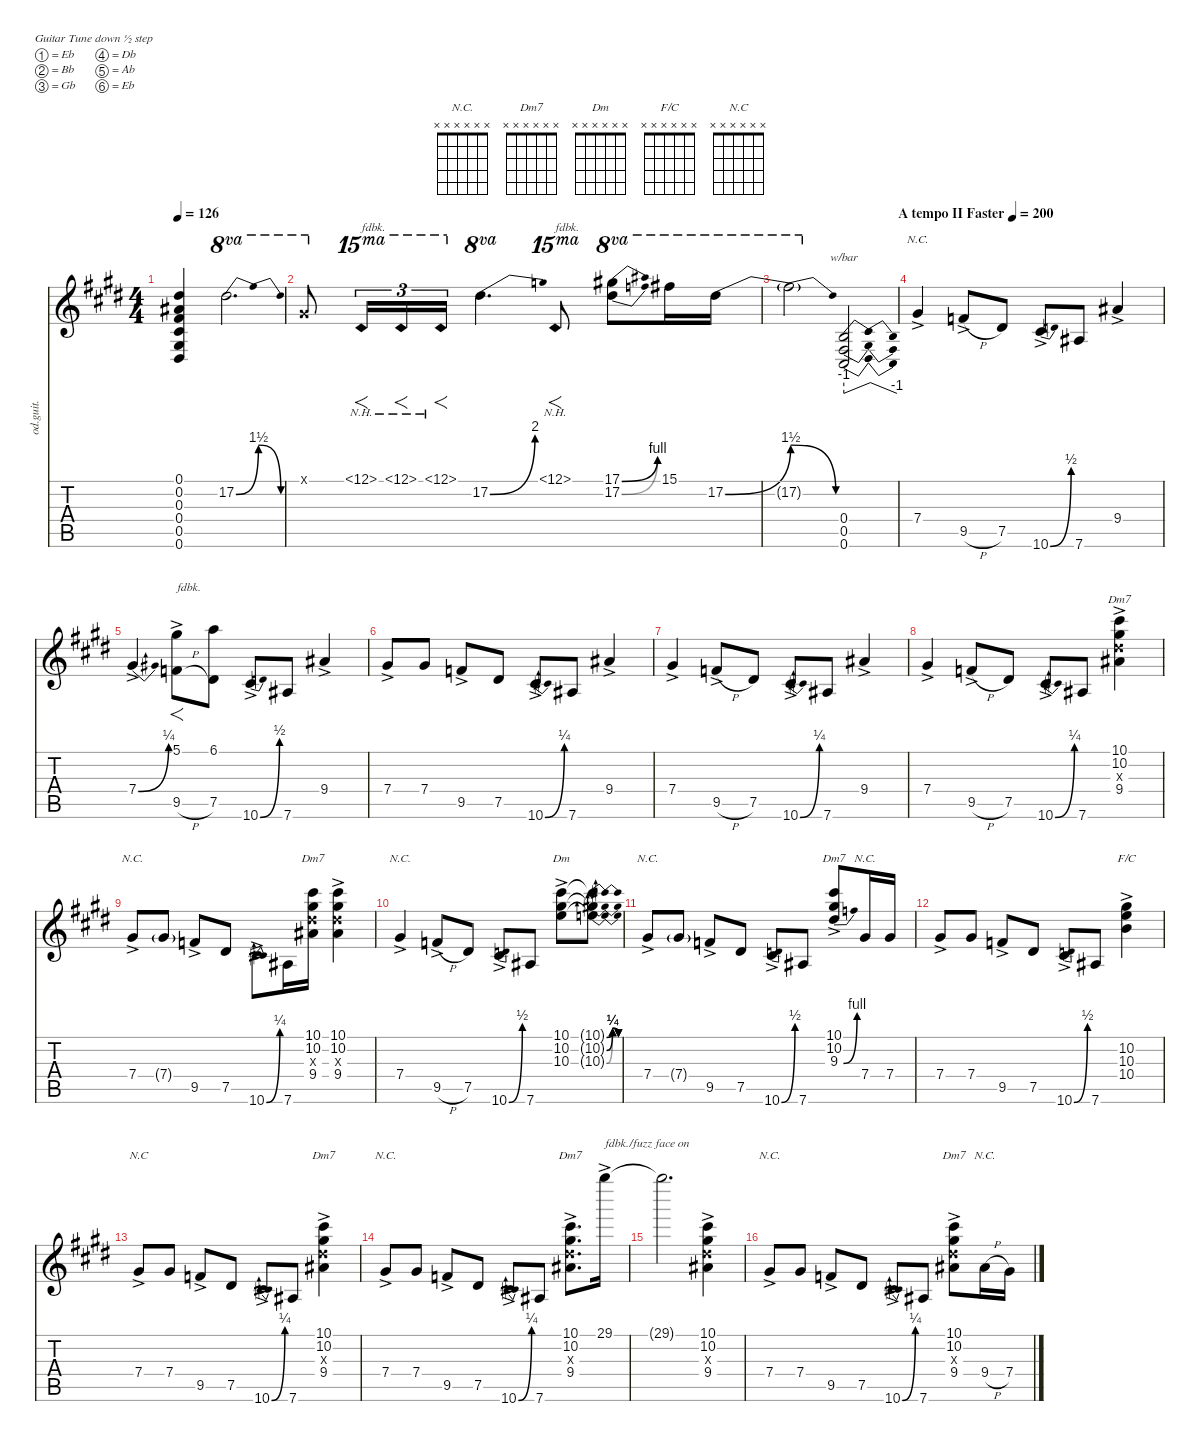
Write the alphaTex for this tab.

\defaultSystemsLayout 4
\hideDynamics
\bracketExtendMode nobrackets
\otherSystemsTrackNameOrientation horizontal
\track ("Jimi Guitar" "od.guit.") {instrument overdrivenguitar}
\staff {score tabs}
\tuning (Eb4 Bb3 Gb3 Db3 Ab2 Eb2)
\chord ("N.C." x x x x x x)
\chord ("Dm7" x x x x x x)
\chord ("Dm" x x x x x x)
\chord ("F/C" x x x x x x)
\chord ("N.C" x x x x x x)
\ts (4 4)
\tempo 126
\clef g2
\ks e
(0.1{acc #} 0.2{acc #} 0.3{acc #} 0.4{acc #} 0.5{acc #} 0.6{acc #}).4{dy ff beam Up} 17.2{be (bendrelease 0 0 7.0000002 6 48.999998399999996 6 60 0) acc #}.2{d ot 8va beam Down} |
5.1{x acc #}.8{ot 8va beam Up} 29.1{nh acc #}.16{f tu (3 2) ot 15ma txt "fdbk." beam Up} 29.1{nh acc #}.16{f tu (3 2) ot 15ma beam Up} 29.1{nh acc #}.16{f tu (3 2) ot 15ma beam Up} 17.2{be (bend 0 0 60 8) acc #}.4{d ot 8va beam Down} 29.1{nh acc #}.8{f ot 15ma txt "fdbk." beam Up} (17.1{be (bend 0 0 7.999999799999999 4) acc #} 17.2{be (bend 0 0 7.0000002 4) acc #}).8{ot 8va beam Down} 15.1{acc #}.16{ot 8va beam Down} 17.2{be (bend 0 0 60 6) acc #}.16{ot 8va beam Down} |
\tempo (200 "A tempo II Faster" 1)
17.2{be (release 0 6 60 0) t}.2{ot 8va dy f beam Down} (0.4{acc #} 0.5{acc #} 0.6{acc #}).2{tbe (dip default 0 -4 30 0 60 -4) dy ff beam Up} |
7.4{ac acc #}.4{ch "N.C." beam Up} 9.5{h ac acc forcenatural}.8{beam Up} 7.5{acc #}.8{beam Up} 10.6{be (bend 0 0 60 2) ac acc #}.8{beam Up} 7.6{acc #}.8{beam Up} 9.4{ac acc #}.4{beam Up} |
7.4{be (bend 0 0 60 1) ac acc #}.4{beam Up} (5.1{acc #} 9.5{h ac acc forcenatural}).8{f txt "fdbk." beam Down} (6.1{acc forcenatural} 7.5{acc #}).8{beam Down} 10.6{be (bend 0 0 60 2) ac acc #}.8{beam Up} 7.6{acc #}.8{beam Up} 9.4{ac acc #}.4{beam Up} |
7.4{ac acc #}.8{beam Up} 7.4{acc #}.8{beam Up} 9.5{ac acc forcenatural}.8{beam Up} 7.5{acc #}.8{beam Up} 10.6{be (bend 0 0 60 1) ac acc #}.8{beam Up} 7.6{acc #}.8{beam Up} 9.4{ac acc #}.4{beam Up} |
7.4{ac acc #}.4{beam Up} 9.5{h ac acc forcenatural}.8{beam Up} 7.5{acc #}.8{beam Up} 10.6{be (bend 0 0 60 1) ac acc #}.8{beam Up} 7.6{acc #}.8{beam Up} 9.4{ac acc #}.4{beam Up} |
7.4{ac acc #}.4{beam Up} 9.5{h ac acc forcenatural}.8{beam Up} 7.5{acc #}.8{beam Up} 10.6{be (bend 0 0 60 1) ac acc #}.8{beam Up} 7.6{acc #}.8{beam Up} (10.1{ac acc #} 10.2{ac acc #} 9.3{ac x acc #} 9.4{ac acc #}).4{ch "Dm7" beam Down} |
7.4{ac acc #}.8{ch "N.C." beam Up} 7.4{g acc #}.8{dy f beam Up} 9.5{ac acc forcenatural}.8{dy ff beam Up} 7.5{acc #}.8{beam Up} 10.6{be (bend 0 0 60 1) ac acc #}.8{beam Down} 7.6{acc #}.16{beam Down} (10.1{acc #} 10.2{acc #} 9.3{x acc #} 9.4{acc #}).16{ch "Dm7" beam Down} (10.1{ac acc #} 10.2{ac acc #} 9.3{ac x acc #} 9.4{ac acc #}).4{beam Down} |
7.4{ac acc #}.4{ch "N.C." beam Up} 9.5{h ac acc forcenatural}.8{beam Up} 7.5{acc #}.8{beam Up} 10.6{be (bend 0 0 60 2) ac acc #}.8{beam Up} 7.6{acc #}.8{beam Up} (10.1{ac acc #} 10.2{ac acc #} 10.3{ac acc forcenatural}).8{ch "Dm" beam Down} (10.1{be (bendrelease 0 0 30 1 30 1 60 0) t acc #} 10.2{be (bendrelease 0 0 30 1 30 1 60 0) t acc #} 10.3{be (bendrelease 0 0 30 1 30 1 60 0) t acc forcenatural}).8{dy f beam Down} |
7.4{ac acc #}.8{ch "N.C." dy ff beam Up} 7.4{g acc #}.8{dy f beam Up} 9.5{ac acc forcenatural}.8{dy ff beam Up} 7.5{acc #}.8{beam Up} 10.6{be (bend 0 0 60 2) ac acc #}.8{beam Up} 7.6{acc #}.8{beam Up} (10.1{ac acc #} 10.2{ac acc #} 9.3{be (bend 0 0 60 4) ac acc #}).8{ch "Dm7" beam Up} 7.4{acc #}.16{ch "N.C." beam Up} 7.4{acc #}.16{beam Up} |
7.4{ac acc #}.8{beam Up} 7.4{acc #}.8{beam Up} 9.5{ac acc forcenatural}.8{beam Up} 7.5{acc #}.8{beam Up} 10.6{be (bend 0 0 60 2) ac acc #}.8{beam Up} 7.6{acc #}.8{beam Up} (10.2{ac acc #} 10.3{ac acc forcenatural} 10.4{ac acc forcenatural}).4{ch "F/C" beam Down} |
7.4{ac acc #}.8{ch "N.C" beam Up} 7.4{acc #}.8{beam Up} 9.5{ac acc forcenatural}.8{beam Up} 7.5{acc #}.8{beam Up} 10.6{be (bend 0 0 60 1) ac acc #}.8{beam Up} 7.6{acc #}.8{beam Up} (10.1{ac acc #} 10.2{ac acc #} 9.3{ac x acc #} 9.4{ac acc #}).4{ch "Dm7" beam Down} |
7.4{ac acc #}.8{ch "N.C." beam Up} 7.4{acc #}.8{beam Up} 9.5{ac acc forcenatural}.8{beam Up} 7.5{acc #}.8{beam Up} 10.6{be (bend 0 0 60 1) ac acc #}.8{beam Up} 7.6{acc #}.8{beam Up} (10.1{ac acc #} 10.2{ac acc #} 9.3{ac x acc #} 9.4{ac acc #}).8{d ch "Dm7" beam Down} 29.1{ac acc #}.16{txt "fdbk./fuzz face on" beam Down} |
29.1{t acc #}.2{d dy f beam Down} (10.1{ac acc #} 10.2{ac acc #} 9.3{ac x acc #} 9.4{ac acc #}).4{dy ff beam Down} |
7.4{ac acc #}.8{ch "N.C." beam Up} 7.4{acc #}.8{beam Up} 9.5{ac acc forcenatural}.8{beam Up} 7.5{acc #}.8{beam Up} 10.6{be (bend 0 0 60 1) ac acc #}.8{beam Up} 7.6{acc #}.8{beam Up} (10.1{ac acc #} 10.2{ac acc #} 9.3{ac x acc #} 9.4{ac acc #}).8{ch "Dm7" beam Down} 9.4{h acc #}.16{ch "N.C." beam Down} 7.4{acc #}.16{beam Down}
